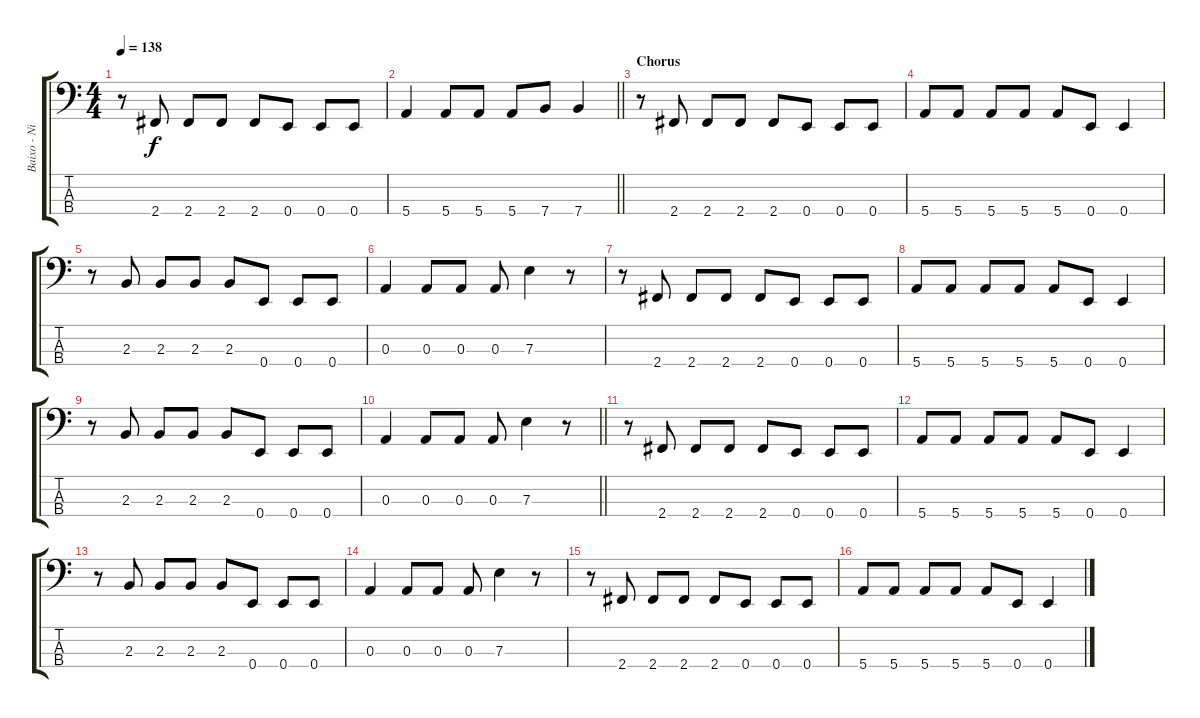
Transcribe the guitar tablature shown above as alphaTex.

\track ("Baixo - Nikola" "Baixo - Ni") {instrument electricbasspick}
\staff {score tabs}
\tuning (G2 D2 A1 E1) {hide}
\ts (4 4)
\tempo 138
\clef f4
\ks c
r.8{dy f} 2.4.8 2.4.8 2.4.8 2.4.8 0.4.8 0.4.8 0.4.8 |
\barLineRight lightlight
5.4.4 5.4.8 5.4.8 5.4.8 7.4.8 7.4.4 |
\section ("" "Chorus")
r.8 2.4.8 2.4.8 2.4.8 2.4.8 0.4.8 0.4.8 0.4.8 |
5.4.8 5.4.8 5.4.8 5.4.8 5.4.8 0.4.8 0.4.4 |
r.8 2.3.8 2.3.8 2.3.8 2.3.8 0.4.8 0.4.8 0.4.8 |
0.3.4 0.3.8 0.3.8 0.3.8 7.3.4 r.8 |
r.8 2.4.8 2.4.8 2.4.8 2.4.8 0.4.8 0.4.8 0.4.8 |
5.4.8 5.4.8 5.4.8 5.4.8 5.4.8 0.4.8 0.4.4 |
r.8 2.3.8 2.3.8 2.3.8 2.3.8 0.4.8 0.4.8 0.4.8 |
\barLineRight lightlight
0.3.4 0.3.8 0.3.8 0.3.8 7.3.4 r.8 |
r.8 2.4.8 2.4.8 2.4.8 2.4.8 0.4.8 0.4.8 0.4.8 |
5.4.8 5.4.8 5.4.8 5.4.8 5.4.8 0.4.8 0.4.4 |
r.8 2.3.8 2.3.8 2.3.8 2.3.8 0.4.8 0.4.8 0.4.8 |
0.3.4 0.3.8 0.3.8 0.3.8 7.3.4 r.8 |
r.8 2.4.8 2.4.8 2.4.8 2.4.8 0.4.8 0.4.8 0.4.8 |
5.4.8 5.4.8 5.4.8 5.4.8 5.4.8 0.4.8 0.4.4
